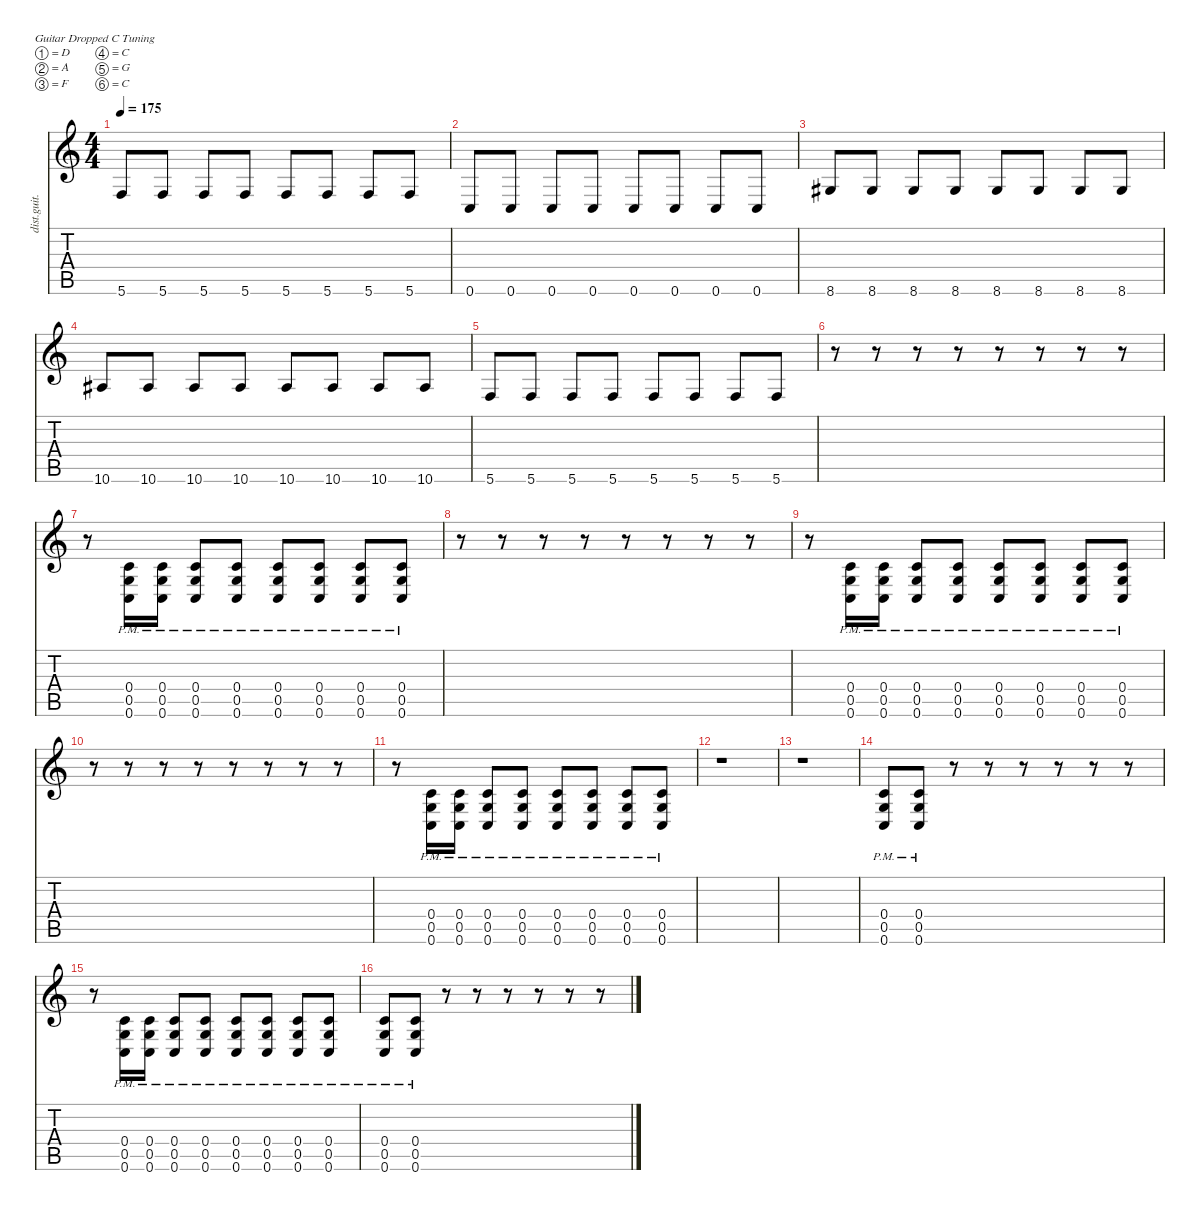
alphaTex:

\defaultSystemsLayout 4
\hideDynamics
\bracketExtendMode nobrackets
\otherSystemsTrackNameOrientation horizontal
\track ("Distortion Guitar" "dist.guit.") {instrument distortionguitar}
\staff {score tabs}
\tuning (D4 A3 F3 C3 G2 C2)
\ts (4 4)
\tempo 175
\clef g2
\ks c
5.6.8{dy mf beam Up} 5.6.8{beam Up} 5.6.8{beam Up} 5.6.8{beam Up} 5.6.8{beam Up} 5.6.8{beam Up} 5.6.8{beam Up} 5.6.8{beam Up} |
0.6.8{beam Up} 0.6.8{beam Up} 0.6.8{beam Up} 0.6.8{beam Up} 0.6.8{beam Up} 0.6.8{beam Up} 0.6.8{beam Up} 0.6.8{beam Up} |
8.6{acc #}.8{beam Up} 8.6{acc #}.8{beam Up} 8.6{acc #}.8{beam Up} 8.6{acc #}.8{beam Up} 8.6{acc #}.8{beam Up} 8.6{acc #}.8{beam Up} 8.6{acc #}.8{beam Up} 8.6{acc #}.8{beam Up} |
10.6{acc #}.8{beam Up} 10.6{acc #}.8{beam Up} 10.6{acc #}.8{beam Up} 10.6{acc #}.8{beam Up} 10.6{acc #}.8{beam Up} 10.6{acc #}.8{beam Up} 10.6{acc #}.8{beam Up} 10.6{acc #}.8{beam Up} |
5.6.8{beam Up} 5.6.8{beam Up} 5.6.8{beam Up} 5.6.8{beam Up} 5.6.8{beam Up} 5.6.8{beam Up} 5.6.8{beam Up} 5.6.8{beam Up} |
r.8{beam Down} r.8{beam Down} r.8{beam Down} r.8{beam Down} r.8{beam Down} r.8{beam Down} r.8{beam Down} r.8{beam Down} |
r.8{beam Down} (0.6{pm} 0.5{pm} 0.4{pm}).16{beam Up} (0.6{pm} 0.4{pm} 0.5{pm}).16{beam Up} (0.6{pm} 0.5{pm} 0.4{pm}).8{beam Up} (0.6{pm} 0.4{pm} 0.5{pm}).8{beam Up} (0.6{pm} 0.5{pm} 0.4{pm}).8{beam Up} (0.6{pm} 0.4{pm} 0.5{pm}).8{beam Up} (0.6{pm} 0.5{pm} 0.4{pm}).8{beam Up} (0.6{pm} 0.4{pm} 0.5{pm}).8{beam Up} |
r.8{beam Down} r.8{beam Down} r.8{beam Down} r.8{beam Down} r.8{beam Down} r.8{beam Down} r.8{beam Down} r.8{beam Down} |
r.8{beam Down} (0.6{pm} 0.5{pm} 0.4{pm}).16{beam Up} (0.6{pm} 0.4{pm} 0.5{pm}).16{beam Up} (0.6{pm} 0.5{pm} 0.4{pm}).8{beam Up} (0.6{pm} 0.4{pm} 0.5{pm}).8{beam Up} (0.6{pm} 0.5{pm} 0.4{pm}).8{beam Up} (0.6{pm} 0.4{pm} 0.5{pm}).8{beam Up} (0.6{pm} 0.5{pm} 0.4{pm}).8{beam Up} (0.6{pm} 0.4{pm} 0.5{pm}).8{beam Up} |
r.8{beam Down} r.8{beam Down} r.8{beam Down} r.8{beam Down} r.8{beam Down} r.8{beam Down} r.8{beam Down} r.8{beam Down} |
r.8{beam Down} (0.6{pm} 0.5{pm} 0.4{pm}).16{beam Up} (0.6{pm} 0.4{pm} 0.5{pm}).16{beam Up} (0.6{pm} 0.5{pm} 0.4{pm}).8{beam Up} (0.6{pm} 0.4{pm} 0.5{pm}).8{beam Up} (0.6{pm} 0.5{pm} 0.4{pm}).8{beam Up} (0.6{pm} 0.4{pm} 0.5{pm}).8{beam Up} (0.6{pm} 0.5{pm} 0.4{pm}).8{beam Up} (0.6{pm} 0.4{pm} 0.5{pm}).8{beam Up} |
r.1{beam Down} |
r.1{beam Down} |
(0.6{pm} 0.4{pm} 0.5{pm}).8{beam Up} (0.6{pm} 0.5{pm} 0.4{pm}).8{beam Up} r.8{beam Up} r.8{beam Up} r.8{beam Up} r.8{beam Up} r.8{beam Up} r.8{beam Up} |
r.8{beam Down} (0.6{pm} 0.4{pm} 0.5{pm}).16{beam Up} (0.6{pm} 0.5{pm} 0.4{pm}).16{beam Up} (0.6{pm} 0.4{pm} 0.5{pm}).8{beam Up} (0.6{pm} 0.5{pm} 0.4{pm}).8{beam Up} (0.6{pm} 0.4{pm} 0.5{pm}).8{beam Up} (0.6{pm} 0.5{pm} 0.4{pm}).8{beam Up} (0.6{pm} 0.4{pm} 0.5{pm}).8{beam Up} (0.6{pm} 0.5{pm} 0.4{pm}).8{beam Up} |
(0.6{pm} 0.4{pm} 0.5{pm}).8{beam Up} (0.6{pm} 0.5{pm} 0.4{pm}).8{beam Up} r.8{beam Up} r.8{beam Up} r.8{beam Up} r.8{beam Up} r.8{beam Up} r.8{beam Up}
